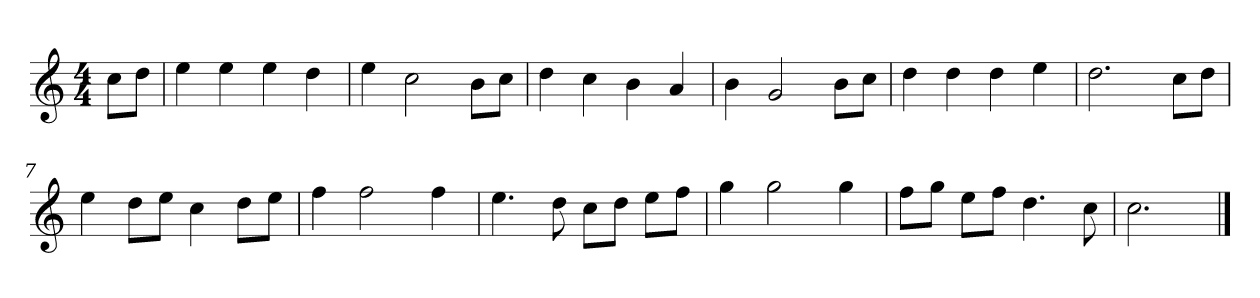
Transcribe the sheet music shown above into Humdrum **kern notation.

**kern
*part1
*staff1
*k[]
*M4/4
*MM120
=
8ccL
8ddJ
=1
4ee
4ee
4ee
4dd
=2
4ee
2cc
8bL
8ccJ
=3
4dd
4cc
4b
4a
=4
4b
2g
8bL
8ccJ
=5
4dd
4dd
4dd
4ee
=6
2.dd
8ccL
8ddJ
=7
4ee
8ddL
8eeJ
4cc
8ddL
8eeJ
=8
4ff
2ff
4ff
=9
4.ee
8dd
8ccL
8ddJ
8eeL
8ffJ
=10
4gg
2gg
4gg
=11
8ffL
8ggJ
8eeL
8ffJ
4.dd
8cc
=12
2.cc
==
*-
